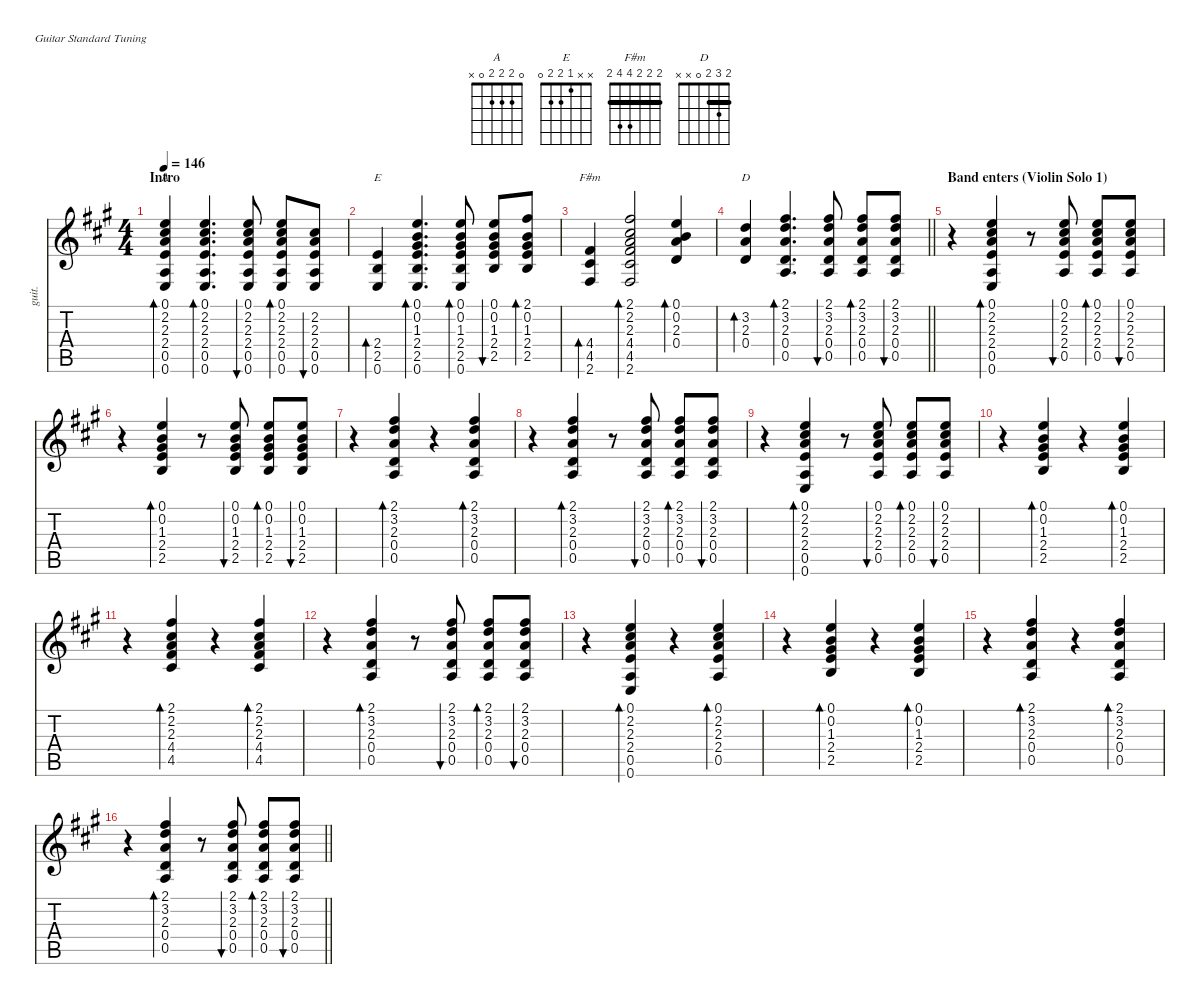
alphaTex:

\defaultSystemsLayout 4
\hideDynamics
\bracketExtendMode nobrackets
\otherSystemsTrackNameOrientation horizontal
\track ("Guitar-hid" "guit.") {defaultSystemsLayout 4 mute instrument acousticguitarsteel}
\staff {score tabs}
\tuning (E4 B3 G3 D3 A2 E2)
\chord ("A" 0 2 2 2 0 x) {showfingering false}
\chord ("E" x x 1 2 2 0) {showfingering false}
\chord ("F#m" 2 2 2 4 4 2) {showfingering false barre (2 2 2)}
\chord ("D" 2 3 2 0 x x) {showfingering false barre 2}
\ts (4 4)
\beaming (8 2 2 2 2)
\section ("" "Intro")
\tempo 146
\clef g2
\ks a
(0.1{acc forcenatural} 2.2{acc #} 2.3{acc forcenatural} 2.4{acc forcenatural} 0.5{acc forcenatural} 0.6{acc forcenatural}).4{bd 120 ch "A" dy f instrument acousticguitarsteel beam Up} (0.1{acc forcenatural} 2.2{acc #} 2.3{acc forcenatural} 2.4{acc forcenatural} 0.5{acc forcenatural} 0.6{acc forcenatural}).4{d bd 60 beam Up} (0.1{acc forcenatural} 2.2{acc #} 2.3{acc forcenatural} 2.4{acc forcenatural} 0.5{acc forcenatural} 0.6{acc forcenatural}).8{bu 30 beam Up} (0.1{acc forcenatural} 2.2{acc #} 2.3{acc forcenatural} 2.4{acc forcenatural} 0.5{acc forcenatural} 0.6{acc forcenatural}).8{bd 30 beam Up} (2.2{acc #} 2.3{acc forcenatural} 2.4{acc forcenatural} 0.5{acc forcenatural} 0.6{acc forcenatural}).8{bu 30 beam Up} |
(2.4{acc forcenatural} 2.5{acc forcenatural} 0.6{acc forcenatural}).4{bd 120 ch "E" beam Up} (0.1{acc forcenatural} 0.2{acc forcenatural} 1.3{acc #} 2.4{acc forcenatural} 2.5{acc forcenatural} 0.6{acc forcenatural}).4{d bd 120 beam Up} (0.1{acc forcenatural} 0.2{acc forcenatural} 1.3{acc #} 2.4{acc forcenatural} 2.5{acc forcenatural} 0.6{acc forcenatural}).8{bd 30 beam Up} (0.1{acc forcenatural} 0.2{acc forcenatural} 1.3{acc #} 2.4{acc forcenatural} 2.5{acc forcenatural}).8{bu 30 beam Up} (2.1{acc #} 0.2{acc forcenatural} 1.3{acc #} 2.4{acc forcenatural} 2.5{acc forcenatural}).8{bd 30 beam Up} |
(4.4{acc #} 4.5{acc #} 2.6{acc #}).4{bd 120 ch "F#m" beam Up} (2.1{acc #} 2.2{acc #} 2.3{acc forcenatural} 4.4{acc #} 4.5{acc #} 2.6{acc #}).2{bd 120 beam Up} (0.1{acc forcenatural} 0.2{acc forcenatural} 2.3{acc forcenatural} 0.4{acc forcenatural}).4{bd 60 beam Up} |
\barLineRight lightlight
(3.2{acc forcenatural} 2.3{acc forcenatural} 0.4{acc forcenatural}).4{bd 120 ch "D" beam Up} (2.1{acc #} 3.2{acc forcenatural} 2.3{acc forcenatural} 0.4{acc forcenatural} 0.5{acc forcenatural}).4{d bd 120 beam Up} (2.1{acc #} 3.2{acc forcenatural} 2.3{acc forcenatural} 0.4{acc forcenatural} 0.5{acc forcenatural}).8{bu 30 beam Up} (2.1{acc #} 3.2{acc forcenatural} 2.3{acc forcenatural} 0.4{acc forcenatural} 0.5{acc forcenatural}).8{bd 30 beam Up} (2.1{acc #} 3.2{acc forcenatural} 2.3{acc forcenatural} 0.4{acc forcenatural} 0.5{acc forcenatural}).8{bu 30 beam Up} |
\section ("" "Band enters (Violin Solo 1)")
r.4{beam Down} (0.1{acc forcenatural} 2.2{acc #} 2.3{acc forcenatural} 2.4{acc forcenatural} 0.5{acc forcenatural} 0.6{acc forcenatural}).4{bd 30 beam Up} r.8{beam Up} (0.1{acc forcenatural} 2.2{acc #} 2.3{acc forcenatural} 2.4{acc forcenatural} 0.5{acc forcenatural}).8{bu 30 beam Up} (0.1{acc forcenatural} 2.2{acc #} 2.3{acc forcenatural} 2.4{acc forcenatural} 0.5{acc forcenatural}).8{bd 30 beam Up} (0.1{acc forcenatural} 2.2{acc #} 2.3{acc forcenatural} 2.4{acc forcenatural} 0.5{acc forcenatural}).8{bu 30 beam Up} |
r.4{beam Down} (0.1{acc forcenatural} 0.2{acc forcenatural} 1.3{acc #} 2.4{acc forcenatural} 2.5{acc forcenatural}).4{bd 30 beam Up} r.8{beam Up} (0.1{acc forcenatural} 0.2{acc forcenatural} 1.3{acc #} 2.4{acc forcenatural} 2.5{acc forcenatural}).8{bu 30 beam Up} (0.1{acc forcenatural} 0.2{acc forcenatural} 1.3{acc #} 2.4{acc forcenatural} 2.5{acc forcenatural}).8{bd 30 beam Up} (0.1{acc forcenatural} 0.2{acc forcenatural} 1.3{acc #} 2.4{acc forcenatural} 2.5{acc forcenatural}).8{bu 30 beam Up} |
r.4{beam Down} (2.1{acc #} 3.2{acc forcenatural} 2.3{acc forcenatural} 0.4{acc forcenatural} 0.5{acc forcenatural}).4{bd 30 beam Up} r.4{beam Up} (2.1{acc #} 3.2{acc forcenatural} 2.3{acc forcenatural} 0.4{acc forcenatural} 0.5{acc forcenatural}).4{bd 30 beam Up} |
r.4{beam Down} (2.1{acc #} 3.2{acc forcenatural} 2.3{acc forcenatural} 0.4{acc forcenatural} 0.5{acc forcenatural}).4{bd 30 beam Up} r.8{beam Up} (2.1{acc #} 3.2{acc forcenatural} 2.3{acc forcenatural} 0.4{acc forcenatural} 0.5{acc forcenatural}).8{bu 30 beam Up} (2.1{acc #} 3.2{acc forcenatural} 2.3{acc forcenatural} 0.4{acc forcenatural} 0.5{acc forcenatural}).8{bd 30 beam Up} (2.1{acc #} 3.2{acc forcenatural} 2.3{acc forcenatural} 0.4{acc forcenatural} 0.5{acc forcenatural}).8{bu 30 beam Up} |
r.4{beam Down} (0.1{acc forcenatural} 2.2{acc #} 2.3{acc forcenatural} 2.4{acc forcenatural} 0.5{acc forcenatural} 0.6{acc forcenatural}).4{bd 30 beam Up} r.8{beam Up} (0.1{acc forcenatural} 2.2{acc #} 2.3{acc forcenatural} 2.4{acc forcenatural} 0.5{acc forcenatural}).8{bu 30 beam Up} (0.1{acc forcenatural} 2.2{acc #} 2.3{acc forcenatural} 2.4{acc forcenatural} 0.5{acc forcenatural}).8{bd 30 beam Up} (0.1{acc forcenatural} 2.2{acc #} 2.3{acc forcenatural} 2.4{acc forcenatural} 0.5{acc forcenatural}).8{bu 30 beam Up} |
r.4{beam Down} (0.1{acc forcenatural} 0.2{acc forcenatural} 1.3{acc #} 2.4{acc forcenatural} 2.5{acc forcenatural}).4{bd 30 beam Up} r.4{beam Up} (0.1{acc forcenatural} 0.2{acc forcenatural} 1.3{acc #} 2.4{acc forcenatural} 2.5{acc forcenatural}).4{bd 30 beam Up} |
r.4{beam Down} (2.1{acc #} 2.2{acc #} 2.3{acc forcenatural} 4.4{acc #} 4.5{acc #}).4{bd 30 beam Up} r.4{beam Up} (2.1{acc #} 2.2{acc #} 2.3{acc forcenatural} 4.4{acc #} 4.5{acc #}).4{bd 30 beam Up} |
r.4{beam Down} (2.1{acc #} 3.2{acc forcenatural} 2.3{acc forcenatural} 0.4{acc forcenatural} 0.5{acc forcenatural}).4{bd 30 beam Up} r.8{beam Up} (2.1{acc #} 3.2{acc forcenatural} 2.3{acc forcenatural} 0.4{acc forcenatural} 0.5{acc forcenatural}).8{bu 30 beam Up} (2.1{acc #} 3.2{acc forcenatural} 2.3{acc forcenatural} 0.4{acc forcenatural} 0.5{acc forcenatural}).8{bd 30 beam Up} (2.1{acc #} 3.2{acc forcenatural} 2.3{acc forcenatural} 0.4{acc forcenatural} 0.5{acc forcenatural}).8{bu 30 beam Up} |
r.4{beam Down} (0.1{acc forcenatural} 2.2{acc #} 2.3{acc forcenatural} 2.4{acc forcenatural} 0.5{acc forcenatural} 0.6{acc forcenatural}).4{bd 30 beam Up} r.4{beam Up} (0.1{acc forcenatural} 2.2{acc #} 2.3{acc forcenatural} 2.4{acc forcenatural} 0.5{acc forcenatural}).4{bd 30 beam Up} |
r.4{beam Down} (0.1{acc forcenatural} 0.2{acc forcenatural} 1.3{acc #} 2.4{acc forcenatural} 2.5{acc forcenatural}).4{bd 30 beam Up} r.4{beam Up} (0.1{acc forcenatural} 0.2{acc forcenatural} 1.3{acc #} 2.4{acc forcenatural} 2.5{acc forcenatural}).4{bd 30 beam Up} |
r.4{beam Down} (2.1{acc #} 3.2{acc forcenatural} 2.3{acc forcenatural} 0.4{acc forcenatural} 0.5{acc forcenatural}).4{bd 30 beam Up} r.4{beam Up} (2.1{acc #} 3.2{acc forcenatural} 2.3{acc forcenatural} 0.4{acc forcenatural} 0.5{acc forcenatural}).4{bd 30 beam Up} |
\barLineRight lightlight
r.4{beam Down} (2.1{acc #} 3.2{acc forcenatural} 2.3{acc forcenatural} 0.4{acc forcenatural} 0.5{acc forcenatural}).4{bd 30 beam Up} r.8{beam Up} (2.1{acc #} 3.2{acc forcenatural} 2.3{acc forcenatural} 0.4{acc forcenatural} 0.5{acc forcenatural}).8{bu 30 beam Up} (2.1{acc #} 3.2{acc forcenatural} 2.3{acc forcenatural} 0.4{acc forcenatural} 0.5{acc forcenatural}).8{bd 30 beam Up} (2.1{acc #} 3.2{acc forcenatural} 2.3{acc forcenatural} 0.4{acc forcenatural} 0.5{acc forcenatural}).8{bu 30 beam Up}
